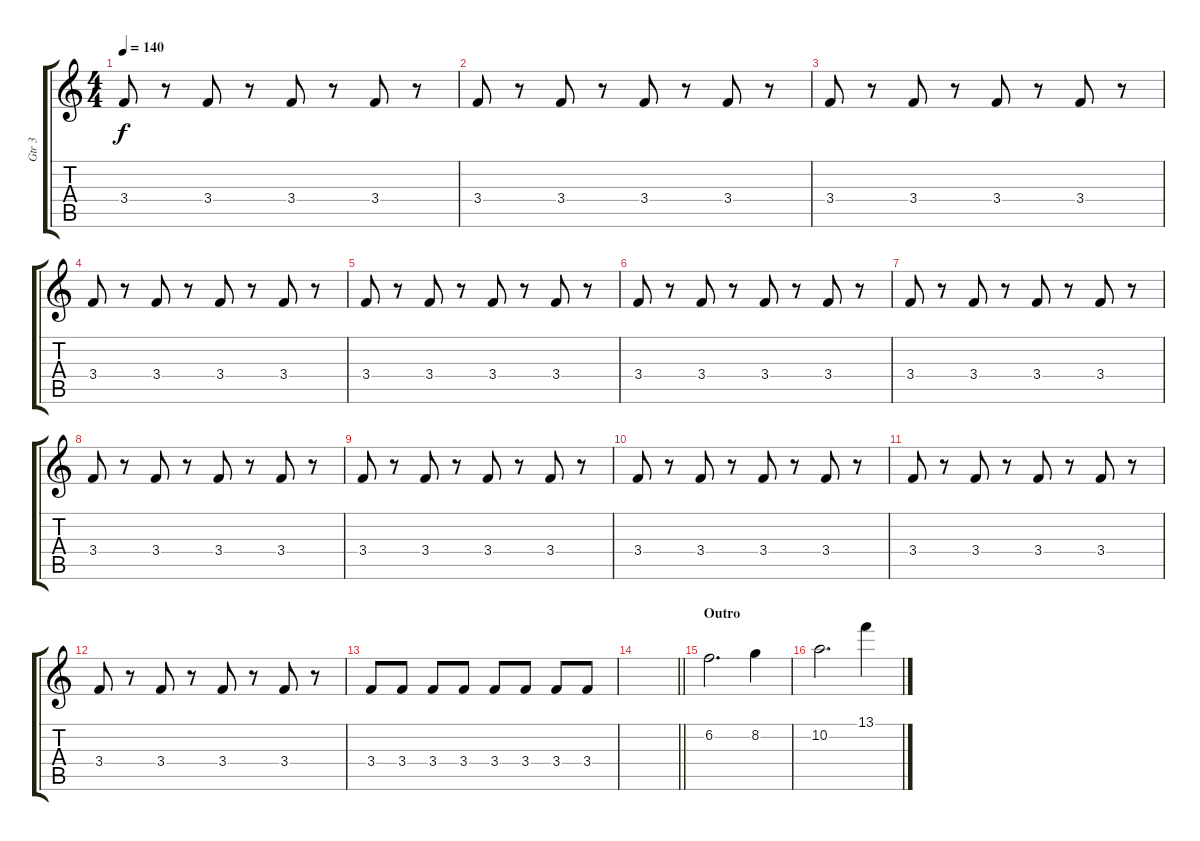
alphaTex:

\track ("Gtr 3" "Gtr 3") {instrument overdrivenguitar}
\staff {score tabs}
\tuning (E4 B3 G3 D3 A2 D2) {hide}
\ts (4 4)
\tempo 140
\clef g2
\ks c
3.4.8{dy f} r.8 3.4.8 r.8 3.4.8 r.8 3.4.8 r.8 |
3.4.8 r.8 3.4.8 r.8 3.4.8 r.8 3.4.8 r.8 |
3.4.8 r.8 3.4.8 r.8 3.4.8 r.8 3.4.8 r.8 |
3.4.8 r.8 3.4.8 r.8 3.4.8 r.8 3.4.8 r.8 |
3.4.8 r.8 3.4.8 r.8 3.4.8 r.8 3.4.8 r.8 |
3.4.8 r.8 3.4.8 r.8 3.4.8 r.8 3.4.8 r.8 |
3.4.8 r.8 3.4.8 r.8 3.4.8 r.8 3.4.8 r.8 |
3.4.8 r.8 3.4.8 r.8 3.4.8 r.8 3.4.8 r.8 |
3.4.8 r.8 3.4.8 r.8 3.4.8 r.8 3.4.8 r.8 |
3.4.8 r.8 3.4.8 r.8 3.4.8 r.8 3.4.8 r.8 |
3.4.8 r.8 3.4.8 r.8 3.4.8 r.8 3.4.8 r.8 |
3.4.8 r.8 3.4.8 r.8 3.4.8 r.8 3.4.8 r.8 |
3.4.8 3.4.8 3.4.8 3.4.8 3.4.8 3.4.8 3.4.8 3.4.8 |
\barLineRight lightlight
|
\section ("" "Outro")
6.2.2{d} 8.2.4 |
10.2.2{d} 13.1.4
